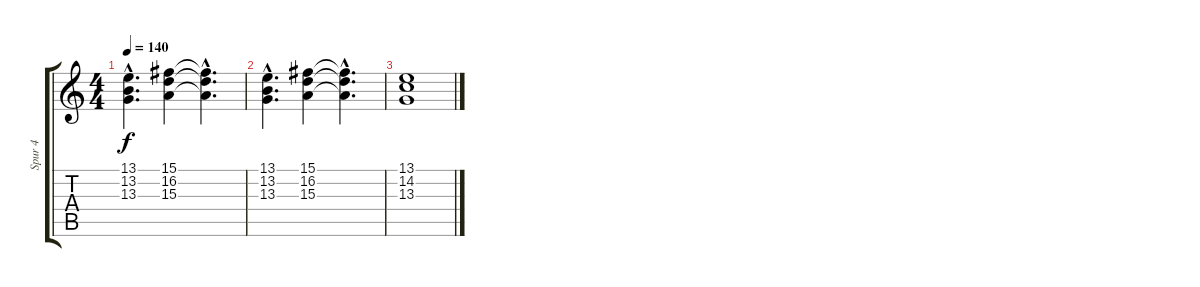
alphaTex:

\track ("Spur 4" "Spur 4") {instrument stringensemble1}
\staff {score tabs}
\tuning (Eb4 Bb3 Gb3 Db3 Ab2 Eb2) {hide}
\ts (4 4)
\tempo 140
\clef g2
\ks c
(13.1{hac} 13.2{hac} 13.3{hac}).4{d dy f instrument stringensemble2} (15.1 16.2 15.3).4 (15.1{hac t} 16.2{hac t} 15.3{hac t}).4{d} |
(13.1{hac} 13.2{hac} 13.3{hac}).4{d instrument stringensemble2} (15.1 16.2 15.3).4 (15.1{hac t} 16.2{hac t} 15.3{hac t}).4{d} |
(13.1 14.2 13.3).1
